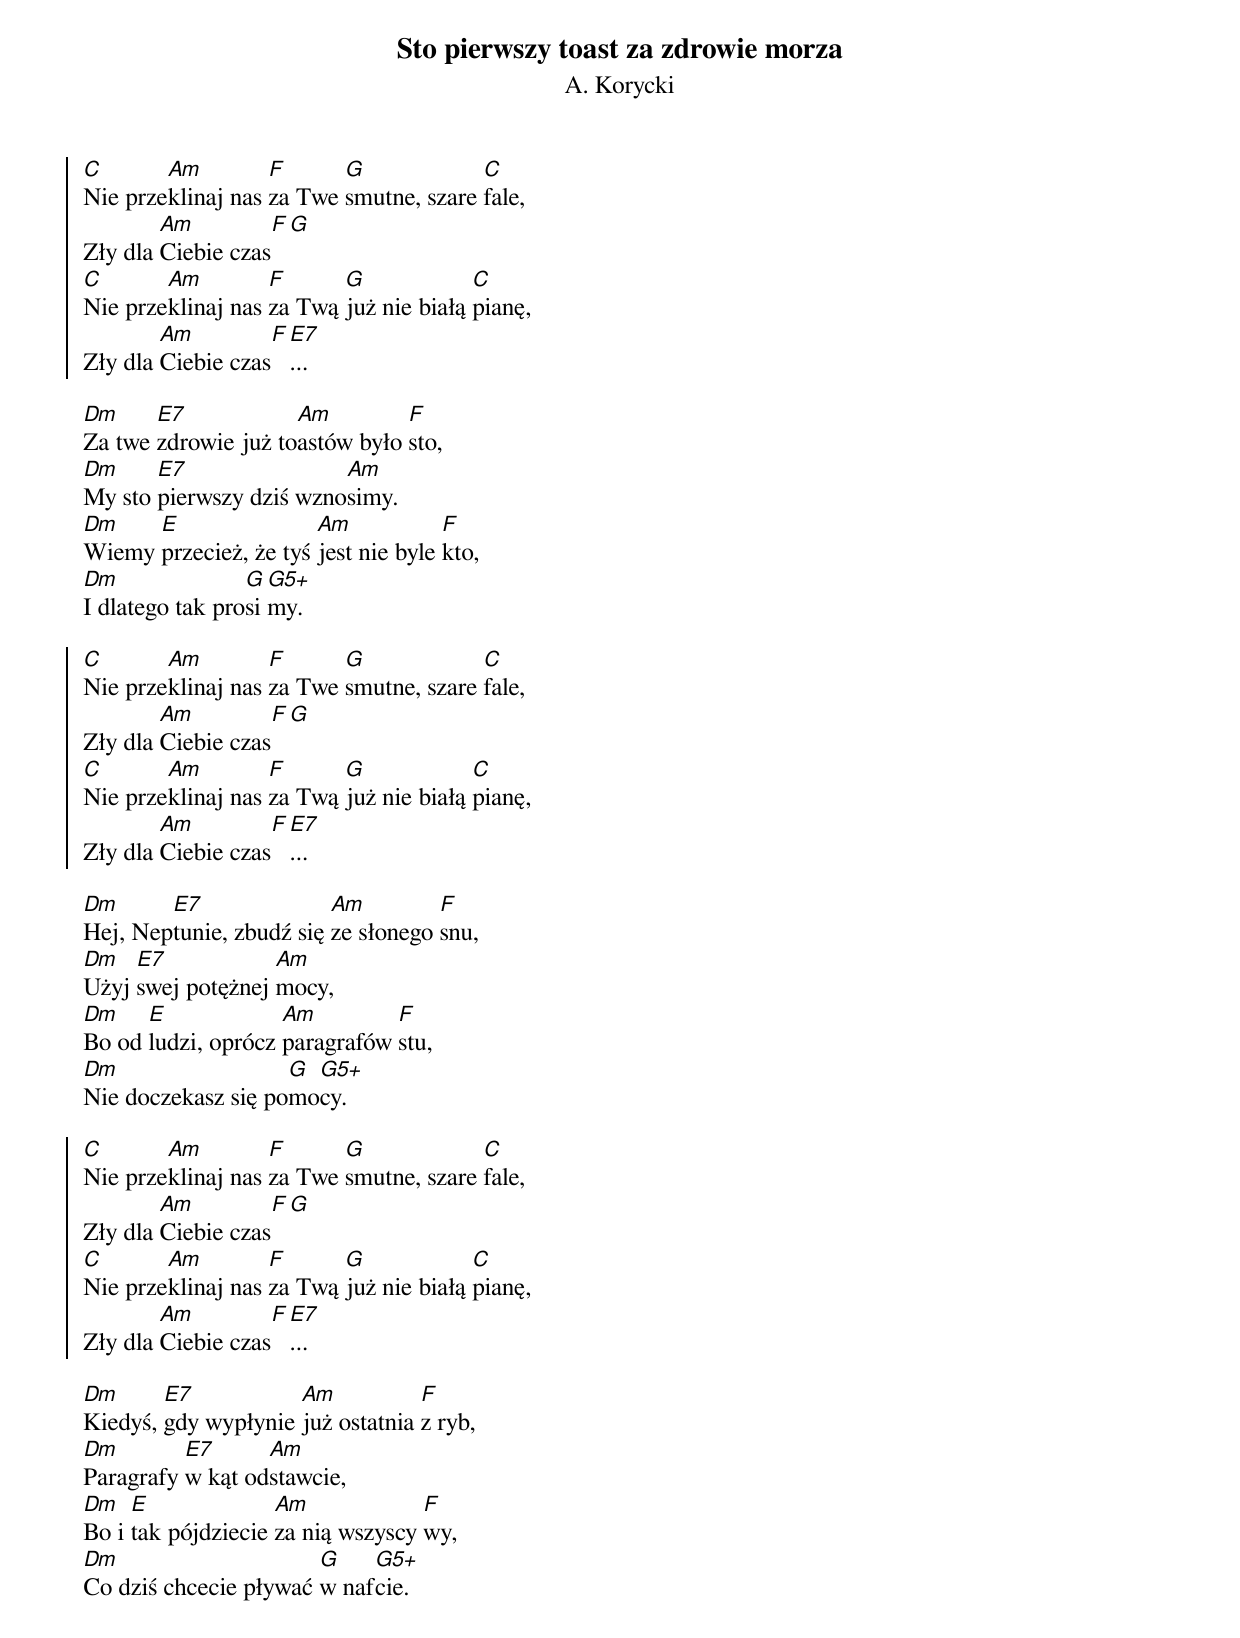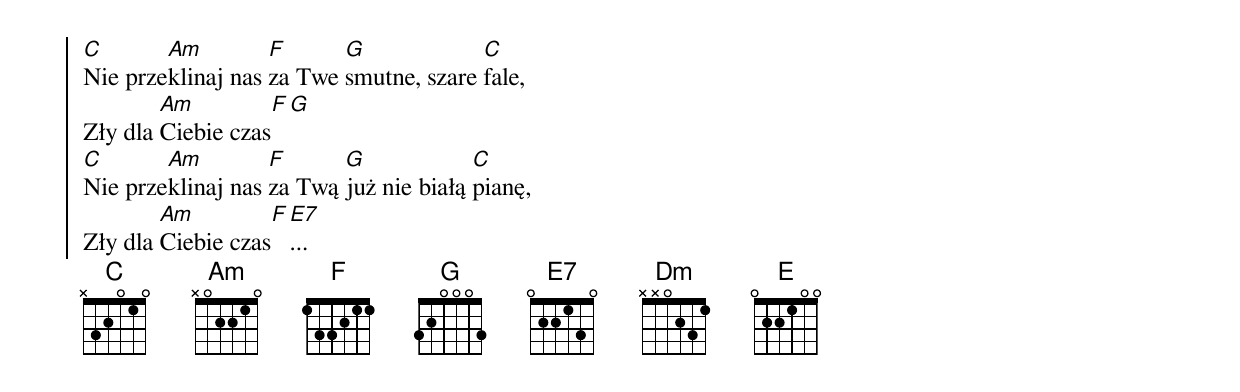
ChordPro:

{t:Sto pierwszy toast za zdrowie morza}
{st:A. Korycki}
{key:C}

{soc}
[C]Nie prze[Am]klinaj nas [F]za Twe [G]smutne, szare [C]fale,
Zły dla [Am]Ciebie czas[F][G]
[C]Nie prze[Am]klinaj nas [F]za Twą [G]już nie białą [C]pianę,
Zły dla [Am]Ciebie czas[F][E7]...
{eoc}

[Dm]Za twe [E7]zdrowie już to[Am]astów było [F]sto,
[Dm]My sto [E7]pierwszy dziś wzno[Am]simy.
[Dm]Wiemy [E]przecież, że tyś [Am]jest nie byle [F]kto,
[Dm]I dlatego tak pro[G]si[G5+]my.

{soc}
[C]Nie prze[Am]klinaj nas [F]za Twe [G]smutne, szare [C]fale,
Zły dla [Am]Ciebie czas[F][G]
[C]Nie prze[Am]klinaj nas [F]za Twą [G]już nie białą [C]pianę,
Zły dla [Am]Ciebie czas[F][E7]...
{eoc}

[Dm]Hej, Nep[E7]tunie, zbudź się [Am]ze słonego [F]snu,
[Dm]Użyj [E7]swej potężnej [Am]mocy,
[Dm]Bo od [E]ludzi, oprócz [Am]paragrafów [F]stu,
[Dm]Nie doczekasz się po[G]mo[G5+]cy.

{soc}
[C]Nie prze[Am]klinaj nas [F]za Twe [G]smutne, szare [C]fale,
Zły dla [Am]Ciebie czas[F][G]
[C]Nie prze[Am]klinaj nas [F]za Twą [G]już nie białą [C]pianę,
Zły dla [Am]Ciebie czas[F][E7]...
{eoc}

[Dm]Kiedyś, [E7]gdy wypłynie [Am]już ostatnia [F]z ryb,
[Dm]Paragrafy [E7]w kąt od[Am]stawcie,
[Dm]Bo i [E]tak pójdziecie [Am]za nią wszyscy [F]wy,
[Dm]Co dziś chcecie pływać [G]w naf[G5+]cie.

{soc}
[C]Nie prze[Am]klinaj nas [F]za Twe [G]smutne, szare [C]fale,
Zły dla [Am]Ciebie czas[F][G]
[C]Nie prze[Am]klinaj nas [F]za Twą [G]już nie białą [C]pianę,
Zły dla [Am]Ciebie czas[F][E7]...
{eoc}
